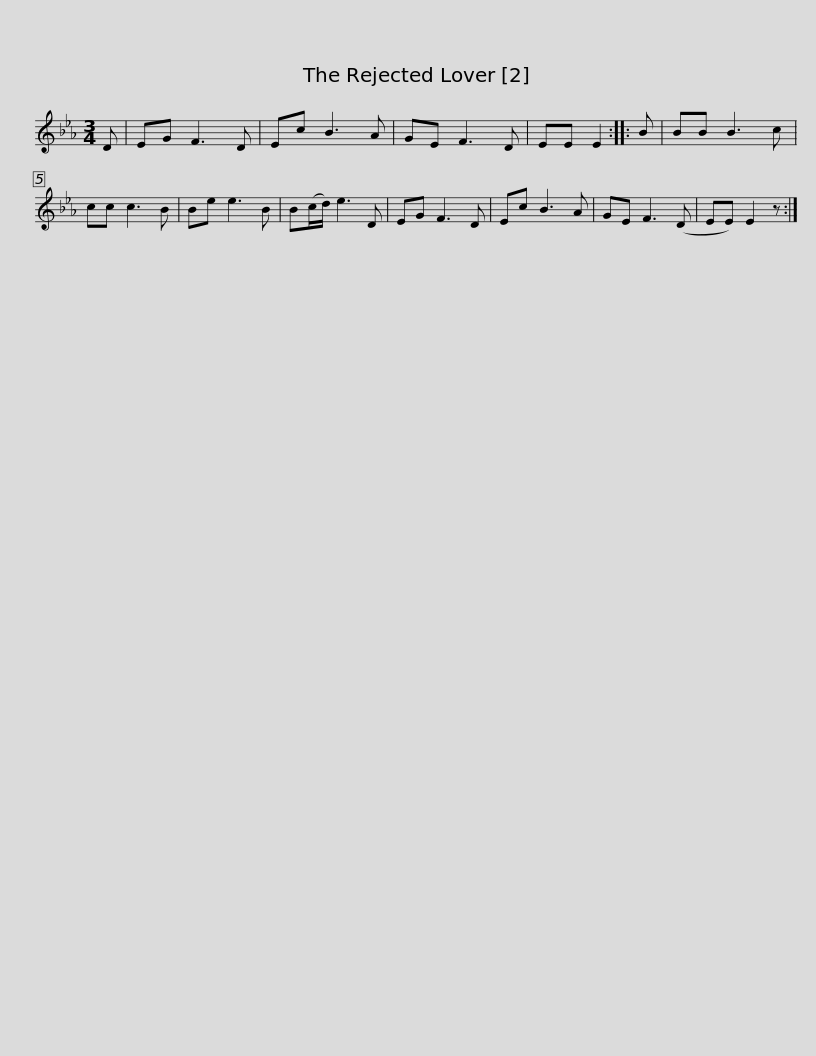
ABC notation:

X:1
L:1/8
M:3/4
I:linebreak $
K:Eb
V:1 treble
V:1
 D | EG F3 D | Ec B3 A | GE F3 D | EE E2 :: %5
 B | BB B3 c | cc c3 B | Be e3 B | B(c/d/) e3 D |$ %10
 EG F3 D | Ec B3 A | GE F3 (D | EE) E2 z :| %14
